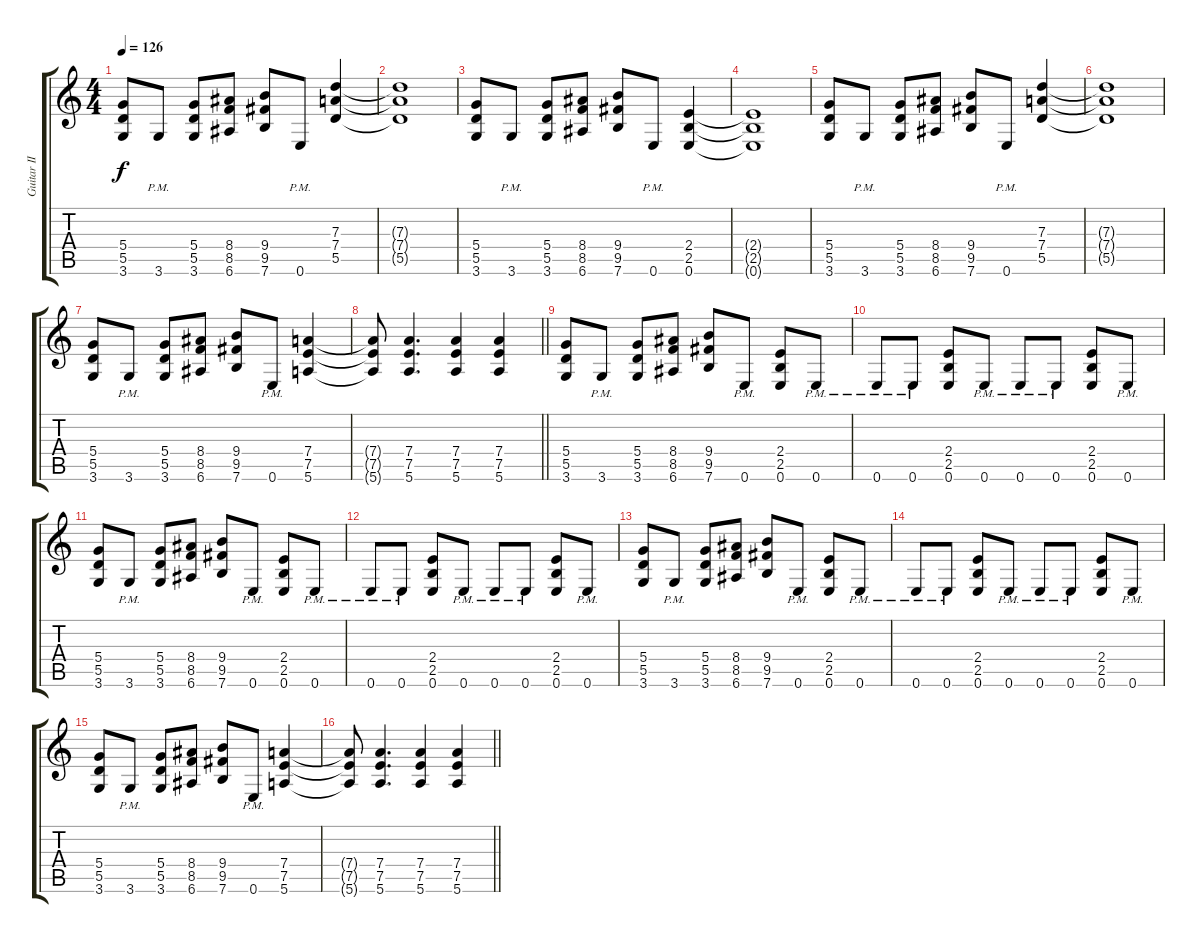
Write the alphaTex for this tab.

\track ("Guitar II" "Guitar II") {instrument distortionguitar}
\staff {score tabs}
\tuning (E4 B3 G3 D3 A2 E2) {hide}
\ts (4 4)
\tempo 126
\clef g2
\ks c
(5.4 5.5 3.6).8{dy f} 3.6{pm}.8 (5.4 5.5 3.6).8 (8.4 8.5 6.6).8 (9.4 9.5 7.6).8 0.6{pm}.8 (7.3 7.4 5.5).4 |
(7.3{t} 7.4{t} 5.5{t}).1 |
(5.4 5.5 3.6).8 3.6{pm}.8 (5.4 5.5 3.6).8 (8.4 8.5 6.6).8 (9.4 9.5 7.6).8 0.6{pm}.8 (2.4 2.5 0.6).4 |
(2.4{t} 2.5{t} 0.6{t}).1 |
(5.4 5.5 3.6).8 3.6{pm}.8 (5.4 5.5 3.6).8 (8.4 8.5 6.6).8 (9.4 9.5 7.6).8 0.6{pm}.8 (7.3 7.4 5.5).4 |
(7.3{t} 7.4{t} 5.5{t}).1 |
(5.4 5.5 3.6).8 3.6{pm}.8 (5.4 5.5 3.6).8 (8.4 8.5 6.6).8 (9.4 9.5 7.6).8 0.6{pm}.8 (7.4 7.5 5.6).4 |
\barLineRight lightlight
(7.4{t} 7.5{t} 5.6{t}).8 (7.4 7.5 5.6).4{d} (7.4 7.5 5.6).4 (7.4 7.5 5.6).4 |
(5.4 5.5 3.6).8 3.6{pm}.8 (5.4 5.5 3.6).8 (8.4 8.5 6.6).8 (9.4 9.5 7.6).8 0.6{pm}.8 (2.4 2.5 0.6).8 0.6{pm}.8 |
0.6{pm}.8 0.6{pm}.8 (2.4 2.5 0.6).8 0.6{pm}.8 0.6{pm}.8 0.6{pm}.8 (2.4 2.5 0.6).8 0.6{pm}.8 |
(5.4 5.5 3.6).8 3.6{pm}.8 (5.4 5.5 3.6).8 (8.4 8.5 6.6).8 (9.4 9.5 7.6).8 0.6{pm}.8 (2.4 2.5 0.6).8 0.6{pm}.8 |
0.6{pm}.8 0.6{pm}.8 (2.4 2.5 0.6).8 0.6{pm}.8 0.6{pm}.8 0.6{pm}.8 (2.4 2.5 0.6).8 0.6{pm}.8 |
(5.4 5.5 3.6).8 3.6{pm}.8 (5.4 5.5 3.6).8 (8.4 8.5 6.6).8 (9.4 9.5 7.6).8 0.6{pm}.8 (2.4 2.5 0.6).8 0.6{pm}.8 |
0.6{pm}.8 0.6{pm}.8 (2.4 2.5 0.6).8 0.6{pm}.8 0.6{pm}.8 0.6{pm}.8 (2.4 2.5 0.6).8 0.6{pm}.8 |
(5.4 5.5 3.6).8 3.6{pm}.8 (5.4 5.5 3.6).8 (8.4 8.5 6.6).8 (9.4 9.5 7.6).8 0.6{pm}.8 (7.4 7.5 5.6).4 |
\barLineRight lightlight
(7.4{t} 7.5{t} 5.6{t}).8 (7.4 7.5 5.6).4{d} (7.4 7.5 5.6).4 (7.4 7.5 5.6).4
